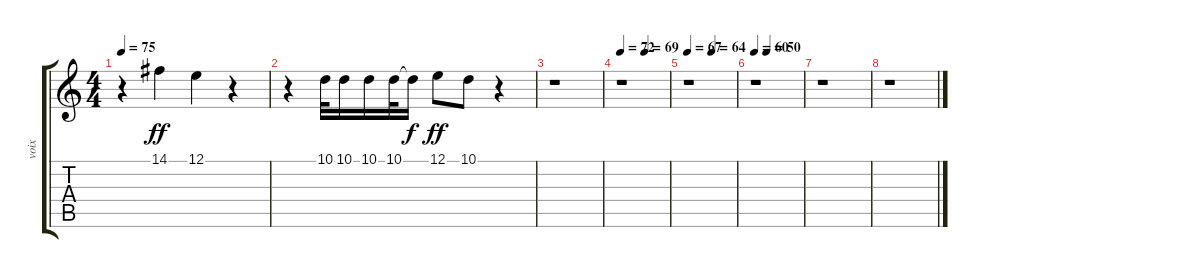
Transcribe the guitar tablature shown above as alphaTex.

\track ("voix" "voix") {instrument choiraahs}
\staff {score tabs}
\tuning (E4 B3 G3 D3 A2 E2) {hide}
\ts (4 4)
\tempo 75
\clef g2
\ks c
r.4{dy ff} 14.1.4 12.1.4 r.4 |
r.4 10.1.32 10.1.16 10.1.16 10.1.32 10.1{t}.16{dy f} 12.1.8{dy ff} 10.1.8 r.4 |
r.1 |
\tempo 72
\tempo (69 0.5)
r.1 |
\tempo 67
\tempo (64 0.5)
r.1 |
\tempo 60
\tempo (50 0.25)
r.1 |
r.1 |
r.1
